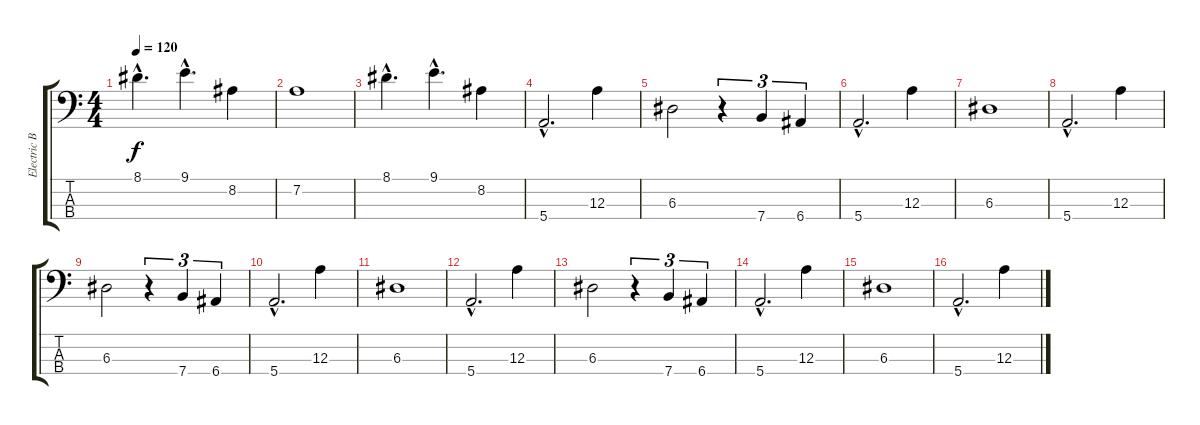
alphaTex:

\track ("Electric Bass" "Electric B") {instrument electricbasspick}
\staff {score tabs}
\tuning (G2 D2 A1 E1) {hide}
\ts (4 4)
\tempo 120
\clef f4
\ks c
8.1{hac}.4{d dy f} 9.1{hac}.4{d} 8.2.4 |
7.2.1 |
8.1{hac}.4{d} 9.1{hac}.4{d} 8.2.4 |
5.4{hac}.2{d} 12.3.4 |
6.3.2 r.4{tu (3 2)} 7.4.4{tu (3 2)} 6.4.4{tu (3 2)} |
5.4{hac}.2{d} 12.3.4 |
6.3.1 |
5.4{hac}.2{d} 12.3.4 |
6.3.2 r.4{tu (3 2)} 7.4.4{tu (3 2)} 6.4.4{tu (3 2)} |
5.4{hac}.2{d} 12.3.4 |
6.3.1 |
5.4{hac}.2{d} 12.3.4 |
6.3.2 r.4{tu (3 2)} 7.4.4{tu (3 2)} 6.4.4{tu (3 2)} |
5.4{hac}.2{d} 12.3.4 |
6.3.1 |
5.4{hac}.2{d} 12.3.4
